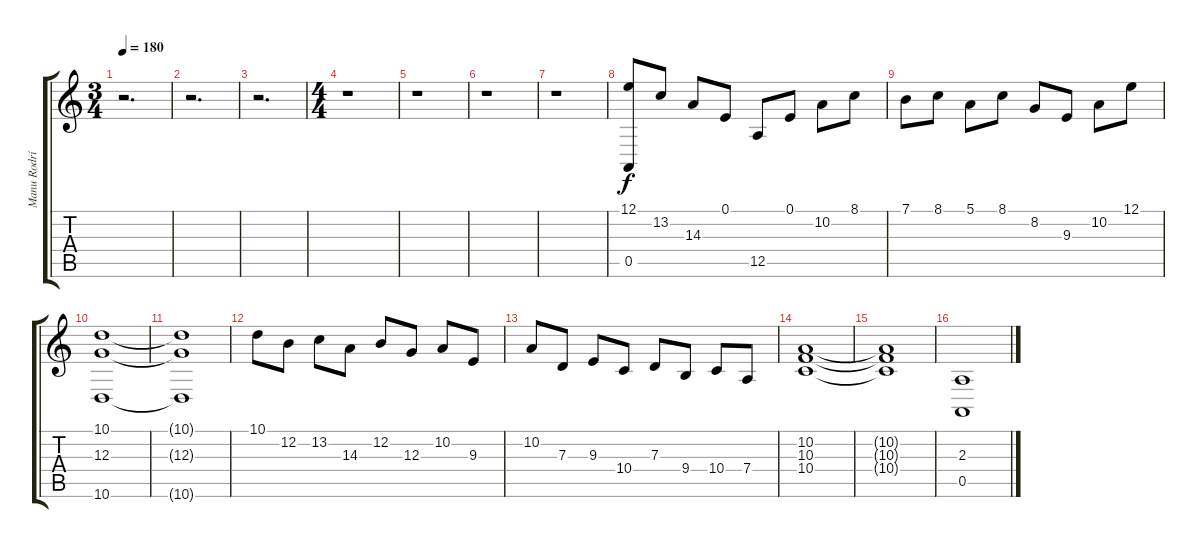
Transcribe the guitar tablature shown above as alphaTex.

\track ("Manu Rodríguez" "Manu Rodrí") {instrument acousticgrandpiano}
\staff {score tabs}
\tuning (E4 B3 G3 D3 A2 E2) {hide}
\ts (3 4)
\tempo 180
\clef g2
\ks c
r.2{d dy f} |
r.2{d} |
r.2{d} |
\ts (4 4)
r.1 |
r.1 |
r.1 |
r.1 |
(12.1 0.5).8 13.2.8 14.3.8 0.1.8 12.5.8 0.1.8 10.2.8 8.1.8 |
7.1.8 8.1.8 5.1.8 8.1.8 8.2.8 9.3.8 10.2.8 12.1.8 |
(10.1 12.3 10.6).1 |
(10.1{t} 12.3{t} 10.6{t}).1 |
10.1.8 12.2.8 13.2.8 14.3.8 12.2.8 12.3.8 10.2.8 9.3.8 |
10.2.8 7.3.8 9.3.8 10.4.8 7.3.8 9.4.8 10.4.8 7.4.8 |
(10.2 10.3 10.4).1 |
(10.2{t} 10.3{t} 10.4{t}).1 |
(2.3 0.5).1
